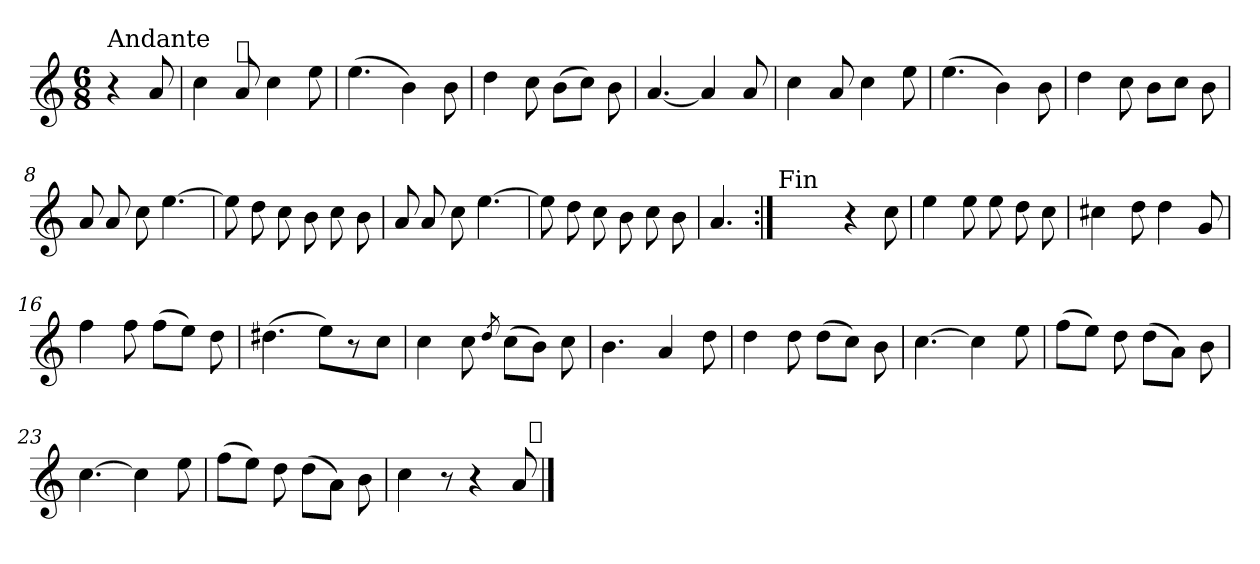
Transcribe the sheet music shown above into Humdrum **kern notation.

**kern
*part1
*staff1
*clefG2
*k[]
*C:
*M6/8
=
!LO:TX:a:t=Andante
4r
8a/
=1
4cc\
!LO:TX:a:t=𝄋
8a/
4cc\
8ee\
=2
(>4.ee\
4b\)
8b\
=3
4dd\
8cc\
(>8b\L
8cc\J)
8b\
=4
[4.a/
4a/]
8a/
=5
4cc\
8a/
4cc\
8ee\
=6
(>4.ee\
4b\)
8b\
!!LO:LB:g=z
=7
4dd\
8cc\
8b\L
8cc\J
8b\
=8
8a/
8a/
8cc\
[4.ee\
=9
8ee\]
8dd\
8cc\
8b\
8cc\
8b\
=10
8a/
8a/
8cc\
[4.ee\
=11
8ee\]
8dd\
8cc\
8b\
8cc\
8b\
=12
4.a/
=13:|!
!LO:TX:a:t=Fin
4ryy
8ryy
4r
8cc\
!!LO:LB:g=z
=14
4ee\
8ee\
8ee\
8dd\
8cc\
=15
4cc#X\
8dd\
4dd\
8g/
=16
4ff\
8ff\
(>8ff\L
8ee\J)
8dd\
=17
(>4.dd#X\
8ee\L)
8r
8cc\J
=18
4cc\
8cc\
8qdd/
(>8cc\L
8b\J)
8cc\
=19
4.b\
4a/
8dd\
=20
4dd\
8dd\
(>8dd\L
8cc\J)
8b\
!!LO:LB:g=z
=21
[4.cc\
4cc\]
8ee\
=22
(>8ff\L
8ee\J)
8dd\
(>8dd\L
8a\J)
8b\
=23
[4.cc\
4cc\]
8ee\
=24
(>8ff\L
8ee\J)
8dd\
(>8dd\L
8a\J)
8b\
=25
4cc\
8r
4r
8a!/
!LO:TX:a:t=𝄋
==
*-
